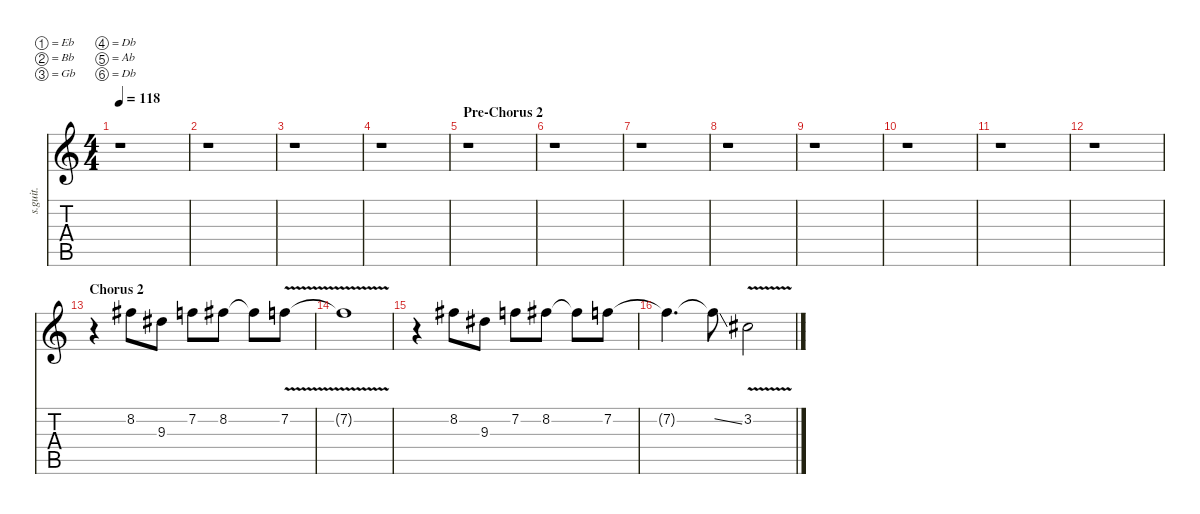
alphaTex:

\defaultSystemsLayout 4
\hideDynamics
\bracketExtendMode nobrackets
\track ("Harmony Rhythm [Zacky Vengeance]" "s.guit.") {instrument distortionguitar}
\staff {score tabs}
\tuning (Eb4 Bb3 Gb3 Db3 Ab2 Db2)
\ts (4 4)
\tempo 118
\clef g2
\ks c
r.1{dy f} |
r.1 |
r.1 |
r.1 |
\section ("" "Pre-Chorus 2")
r.1 |
r.1 |
r.1 |
r.1 |
r.1 |
r.1 |
r.1 |
r.1 |
\section ("" "Chorus 2")
r.4 8.2{acc #}.8{lyrics (0 "") lyrics (1 "") lyrics (2 "") lyrics (3 "") lyrics (4 "")} 9.3{acc #}.8{lyrics (0 "") lyrics (1 "") lyrics (2 "") lyrics (3 "") lyrics (4 "")} 7.2.8{lyrics (0 "") lyrics (1 "") lyrics (2 "") lyrics (3 "") lyrics (4 "")} 8.2{acc #}.8{lyrics (0 "") lyrics (1 "") lyrics (2 "") lyrics (3 "") lyrics (4 "")} 8.2{t acc #}.8{lyrics (0 "") lyrics (1 "") lyrics (2 "") lyrics (3 "") lyrics (4 "")} 7.2{v}.8{lyrics (0 "") lyrics (1 "") lyrics (2 "") lyrics (3 "") lyrics (4 "")} |
7.2{t}.1{lyrics (0 "") lyrics (1 "") lyrics (2 "") lyrics (3 "") lyrics (4 "")} |
r.4 8.2{acc #}.8{lyrics (0 "") lyrics (1 "") lyrics (2 "") lyrics (3 "") lyrics (4 "")} 9.3{acc #}.8{lyrics (0 "") lyrics (1 "") lyrics (2 "") lyrics (3 "") lyrics (4 "")} 7.2.8{lyrics (0 "") lyrics (1 "") lyrics (2 "") lyrics (3 "") lyrics (4 "")} 8.2{acc #}.8{lyrics (0 "") lyrics (1 "") lyrics (2 "") lyrics (3 "") lyrics (4 "")} 8.2{t acc #}.8{lyrics (0 "") lyrics (1 "") lyrics (2 "") lyrics (3 "") lyrics (4 "")} 7.2.8{lyrics (0 "") lyrics (1 "") lyrics (2 "") lyrics (3 "") lyrics (4 "")} |
7.2{t}.4{d lyrics (0 "") lyrics (1 "") lyrics (2 "") lyrics (3 "") lyrics (4 "")} 7.2{ss t}.8{lyrics (0 "") lyrics (1 "") lyrics (2 "") lyrics (3 "") lyrics (4 "")} 3.2{v acc #}.2{lyrics (0 "") lyrics (1 "") lyrics (2 "") lyrics (3 "") lyrics (4 "")}
